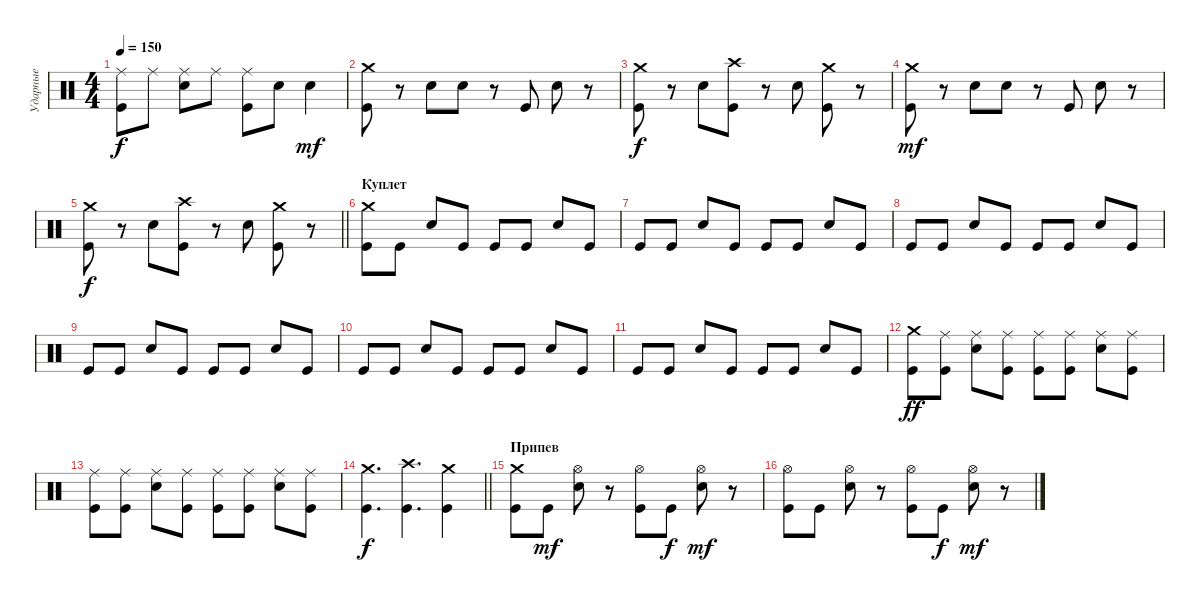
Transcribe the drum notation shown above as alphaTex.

\track ("Ударные" "Ударные") {instrument percussion}
\staff {score}
\articulation defaults
\ts (4 4)
\tempo 150
\clef neutral
\ks c
("Ride (middle)" "Kick (hit)").8{dy f} "Ride (middle)".8 ("Ride (middle)" "Electric Snare (hit)").8 "Ride (middle)".8 ("Ride (middle)" "Kick (hit)").8 "Electric Snare (hit)".8 "Electric Snare (hit)".4{dy mf} |
("Crash medium (hit)" "Kick (hit)").8 r.8 "Electric Snare (hit)".8 "Electric Snare (hit)".8 r.8 "Kick (hit)".8 "Electric Snare (hit)".8 r.8 |
("Crash medium (hit)" "Kick (hit)").8{dy f} r.8 "Electric Snare (hit)".8 ("Crash high (hit)" "Kick (hit)").8 r.8 "Electric Snare (hit)".8 ("Crash medium (hit)" "Kick (hit)").8 r.8 |
("Crash medium (hit)" "Kick (hit)").8{dy mf} r.8 "Electric Snare (hit)".8 "Electric Snare (hit)".8 r.8 "Kick (hit)".8 "Electric Snare (hit)".8 r.8 |
\barLineRight lightlight
("Crash medium (hit)" "Kick (hit)").8{dy f} r.8 "Electric Snare (hit)".8 ("Crash high (hit)" "Kick (hit)").8 r.8 "Electric Snare (hit)".8 ("Crash medium (hit)" "Kick (hit)").8 r.8 |
\section ("" "Куплет")
("Crash medium (hit)" "Kick (hit)").8 "Kick (hit)".8 "Electric Snare (hit)".8 "Kick (hit)".8 "Kick (hit)".8 "Kick (hit)".8 "Electric Snare (hit)".8 "Kick (hit)".8 |
"Kick (hit)".8 "Kick (hit)".8 "Electric Snare (hit)".8 "Kick (hit)".8 "Kick (hit)".8 "Kick (hit)".8 "Electric Snare (hit)".8 "Kick (hit)".8 |
"Kick (hit)".8 "Kick (hit)".8 "Electric Snare (hit)".8 "Kick (hit)".8 "Kick (hit)".8 "Kick (hit)".8 "Electric Snare (hit)".8 "Kick (hit)".8 |
"Kick (hit)".8 "Kick (hit)".8 "Electric Snare (hit)".8 "Kick (hit)".8 "Kick (hit)".8 "Kick (hit)".8 "Electric Snare (hit)".8 "Kick (hit)".8 |
"Kick (hit)".8 "Kick (hit)".8 "Electric Snare (hit)".8 "Kick (hit)".8 "Kick (hit)".8 "Kick (hit)".8 "Electric Snare (hit)".8 "Kick (hit)".8 |
"Kick (hit)".8 "Kick (hit)".8 "Electric Snare (hit)".8 "Kick (hit)".8 "Kick (hit)".8 "Kick (hit)".8 "Electric Snare (hit)".8 "Kick (hit)".8 |
("Crash medium (hit)" "Kick (hit)").8{dy ff} ("Ride (middle)" "Kick (hit)").8 ("Ride (middle)" "Electric Snare (hit)").8 ("Ride (middle)" "Kick (hit)").8 ("Ride (middle)" "Kick (hit)").8 ("Ride (middle)" "Kick (hit)").8 ("Ride (middle)" "Electric Snare (hit)").8 ("Ride (middle)" "Kick (hit)").8 |
("Ride (middle)" "Kick (hit)").8 ("Ride (middle)" "Kick (hit)").8 ("Ride (middle)" "Electric Snare (hit)").8 ("Ride (middle)" "Kick (hit)").8 ("Ride (middle)" "Kick (hit)").8 ("Ride (middle)" "Kick (hit)").8 ("Ride (middle)" "Electric Snare (hit)").8 ("Ride (middle)" "Kick (hit)").8 |
\barLineRight lightlight
("Crash medium (hit)" "Kick (hit)").4{d dy f} ("Crash high (hit)" "Kick (hit)").4{d} ("Crash medium (hit)" "Kick (hit)").4 |
\section ("" "Припев")
("Crash medium (hit)" "Kick (hit)").8 "Kick (hit)".8{dy mf} ("Hi-Hat (open)" "Electric Snare (hit)").8 r.8 ("Hi-Hat (open)" "Kick (hit)").8 "Kick (hit)".8{dy f} ("Hi-Hat (open)" "Electric Snare (hit)").8{dy mf} r.8 |
("Hi-Hat (open)" "Kick (hit)").8 "Kick (hit)".8 ("Hi-Hat (open)" "Electric Snare (hit)").8 r.8 ("Hi-Hat (open)" "Kick (hit)").8 "Kick (hit)".8{dy f} ("Hi-Hat (open)" "Electric Snare (hit)").8{dy mf} r.8
